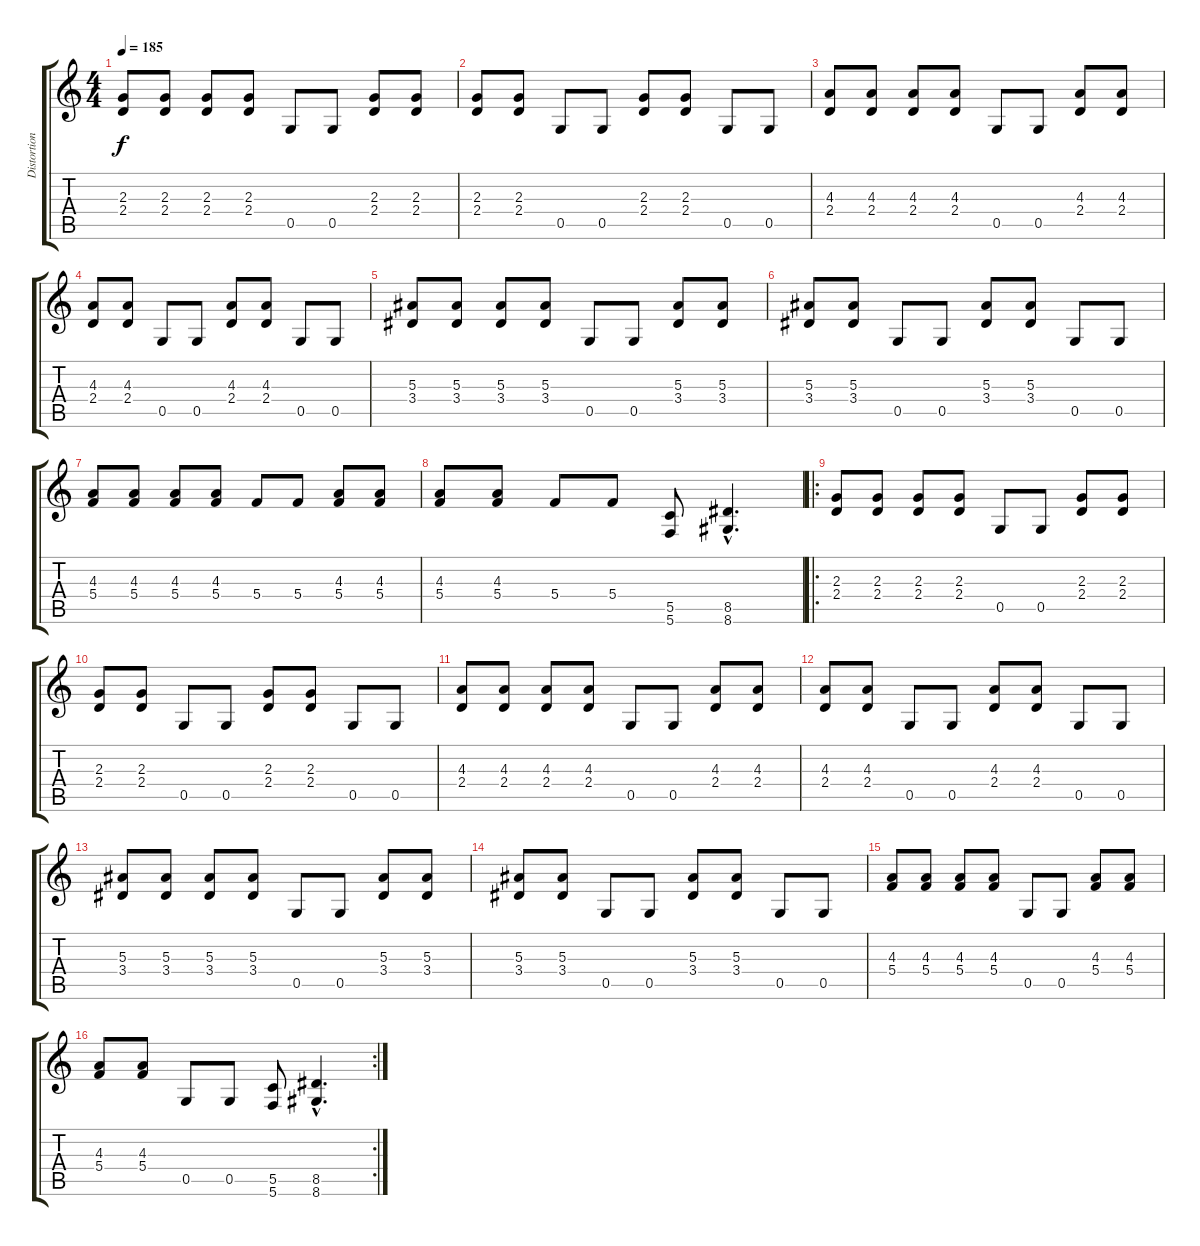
\track ("Distortion Guitar 1" "Distortion") {instrument distortionguitar}
\staff {score tabs}
\tuning (D4 A3 F3 C3 G2 C2) {hide}
\ts (4 4)
\tempo 185
\clef g2
\ks c
(2.3 2.4).8{dy f instrument distortionguitar} (2.3 2.4).8 (2.3 2.4).8 (2.3 2.4).8 0.5.8 0.5.8 (2.3 2.4).8 (2.3 2.4).8 |
(2.3 2.4).8 (2.3 2.4).8 0.5.8 0.5.8 (2.3 2.4).8 (2.3 2.4).8 0.5.8 0.5.8 |
(4.3 2.4).8 (4.3 2.4).8 (4.3 2.4).8 (4.3 2.4).8 0.5.8 0.5.8 (4.3 2.4).8 (4.3 2.4).8 |
(4.3 2.4).8 (4.3 2.4).8 0.5.8 0.5.8 (4.3 2.4).8 (4.3 2.4).8 0.5.8 0.5.8 |
(5.3 3.4).8 (5.3 3.4).8 (5.3 3.4).8 (5.3 3.4).8 0.5.8 0.5.8 (5.3 3.4).8 (5.3 3.4).8 |
(5.3 3.4).8 (5.3 3.4).8 0.5.8 0.5.8 (5.3 3.4).8 (5.3 3.4).8 0.5.8 0.5.8 |
(4.3 5.4).8 (4.3 5.4).8 (4.3 5.4).8 (4.3 5.4).8 5.4.8 5.4.8 (4.3 5.4).8 (4.3 5.4).8 |
(4.3 5.4).8 (4.3 5.4).8 5.4.8 5.4.8 (5.5 5.6).8 (8.5{hac} 8.6{hac}).4{d} |
\ro
(2.3 2.4).8 (2.3 2.4).8 (2.3 2.4).8 (2.3 2.4).8 0.5.8 0.5.8 (2.3 2.4).8 (2.3 2.4).8 |
(2.3 2.4).8 (2.3 2.4).8 0.5.8 0.5.8 (2.3 2.4).8 (2.3 2.4).8 0.5.8 0.5.8 |
(4.3 2.4).8 (4.3 2.4).8 (4.3 2.4).8 (4.3 2.4).8 0.5.8 0.5.8 (4.3 2.4).8 (4.3 2.4).8 |
(4.3 2.4).8 (4.3 2.4).8 0.5.8 0.5.8 (4.3 2.4).8 (4.3 2.4).8 0.5.8 0.5.8 |
(5.3 3.4).8 (5.3 3.4).8 (5.3 3.4).8 (5.3 3.4).8 0.5.8 0.5.8 (5.3 3.4).8 (5.3 3.4).8 |
(5.3 3.4).8 (5.3 3.4).8 0.5.8 0.5.8 (5.3 3.4).8 (5.3 3.4).8 0.5.8 0.5.8 |
(4.3 5.4).8 (4.3 5.4).8 (4.3 5.4).8 (4.3 5.4).8 0.5.8 0.5.8 (4.3 5.4).8 (4.3 5.4).8 |
\rc 2
(4.3 5.4).8 (4.3 5.4).8 0.5.8 0.5.8 (5.5 5.6).8 (8.5{hac} 8.6{hac}).4{d}
